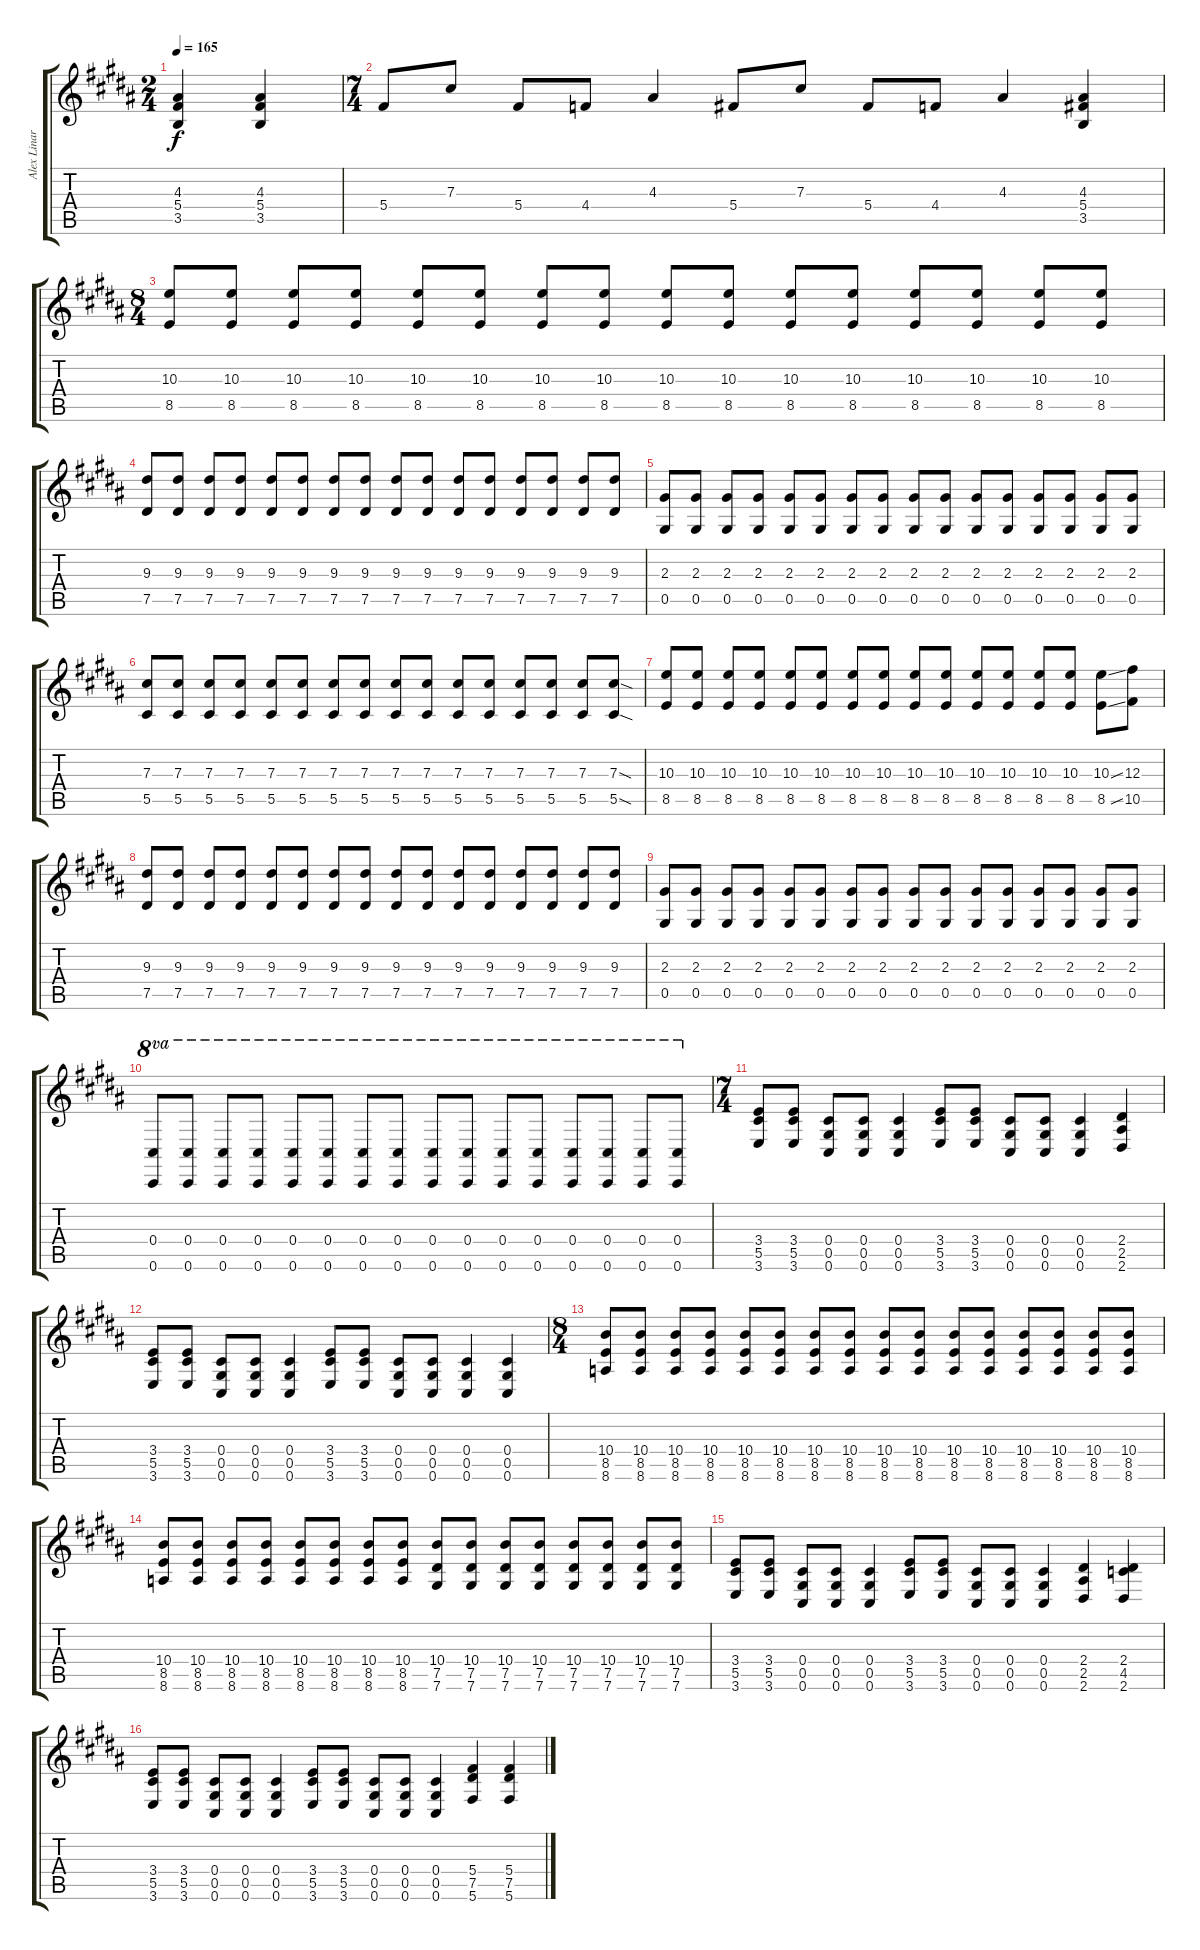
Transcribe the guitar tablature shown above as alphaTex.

\track ("Alex Linares" "Alex Linar") {instrument acousticguitarsteel}
\staff {score tabs}
\tuning (Eb4 Bb3 Gb3 Db3 Ab2 Db2) {hide}
\ts (2 4)
\tempo 165
\clef g2
\ks b
(4.3 5.4 3.5).4{dy f} (4.3 5.4 3.5).4 |
\ts (7 4)
5.4.8 7.3.8 5.4.8 4.4.8 4.3.4 5.4.8 7.3.8 5.4.8 4.4.8 4.3.4 (4.3 5.4 3.5).4 |
\ts (8 4)
(10.3 8.5).8 (10.3 8.5).8 (10.3 8.5).8 (10.3 8.5).8 (10.3 8.5).8 (10.3 8.5).8 (10.3 8.5).8 (10.3 8.5).8 (10.3 8.5).8 (10.3 8.5).8 (10.3 8.5).8 (10.3 8.5).8 (10.3 8.5).8 (10.3 8.5).8 (10.3 8.5).8 (10.3 8.5).8 |
(9.3 7.5).8 (9.3 7.5).8 (9.3 7.5).8 (9.3 7.5).8 (9.3 7.5).8 (9.3 7.5).8 (9.3 7.5).8 (9.3 7.5).8 (9.3 7.5).8 (9.3 7.5).8 (9.3 7.5).8 (9.3 7.5).8 (9.3 7.5).8 (9.3 7.5).8 (9.3 7.5).8 (9.3 7.5).8 |
(2.3 0.5).8 (2.3 0.5).8 (2.3 0.5).8 (2.3 0.5).8 (2.3 0.5).8 (2.3 0.5).8 (2.3 0.5).8 (2.3 0.5).8 (2.3 0.5).8 (2.3 0.5).8 (2.3 0.5).8 (2.3 0.5).8 (2.3 0.5).8 (2.3 0.5).8 (2.3 0.5).8 (2.3 0.5).8 |
(7.3 5.5).8 (7.3 5.5).8 (7.3 5.5).8 (7.3 5.5).8 (7.3 5.5).8 (7.3 5.5).8 (7.3 5.5).8 (7.3 5.5).8 (7.3 5.5).8 (7.3 5.5).8 (7.3 5.5).8 (7.3 5.5).8 (7.3 5.5).8 (7.3 5.5).8 (7.3 5.5).8 (7.3{sod} 5.5{sod}).8 |
(10.3 8.5).8 (10.3 8.5).8 (10.3 8.5).8 (10.3 8.5).8 (10.3 8.5).8 (10.3 8.5).8 (10.3 8.5).8 (10.3 8.5).8 (10.3 8.5).8 (10.3 8.5).8 (10.3 8.5).8 (10.3 8.5).8 (10.3 8.5).8 (10.3 8.5).8 (10.3{ss} 8.5{ss}).8 (12.3 10.5).8 |
(9.3 7.5).8 (9.3 7.5).8 (9.3 7.5).8 (9.3 7.5).8 (9.3 7.5).8 (9.3 7.5).8 (9.3 7.5).8 (9.3 7.5).8 (9.3 7.5).8 (9.3 7.5).8 (9.3 7.5).8 (9.3 7.5).8 (9.3 7.5).8 (9.3 7.5).8 (9.3 7.5).8 (9.3 7.5).8 |
(2.3 0.5).8 (2.3 0.5).8 (2.3 0.5).8 (2.3 0.5).8 (2.3 0.5).8 (2.3 0.5).8 (2.3 0.5).8 (2.3 0.5).8 (2.3 0.5).8 (2.3 0.5).8 (2.3 0.5).8 (2.3 0.5).8 (2.3 0.5).8 (2.3 0.5).8 (2.3 0.5).8 (2.3 0.5).8 |
(0.4 0.6).8{ot 8va} (0.4 0.6).8{ot 8va} (0.4 0.6).8{ot 8va} (0.4 0.6).8{ot 8va} (0.4 0.6).8{ot 8va} (0.4 0.6).8{ot 8va} (0.4 0.6).8{ot 8va} (0.4 0.6).8{ot 8va} (0.4 0.6).8{ot 8va} (0.4 0.6).8{ot 8va} (0.4 0.6).8{ot 8va} (0.4 0.6).8{ot 8va} (0.4 0.6).8{ot 8va} (0.4 0.6).8{ot 8va} (0.4 0.6).8{ot 8va} (0.4 0.6).8{ot 8va} |
\ts (7 4)
(3.4 5.5 3.6).8 (3.4 5.5 3.6).8 (0.4 0.5 0.6).8 (0.4 0.5 0.6).8 (0.4 0.5 0.6).4 (3.4 5.5 3.6).8 (3.4 5.5 3.6).8 (0.4 0.5 0.6).8 (0.4 0.5 0.6).8 (0.4 0.5 0.6).4 (2.4 2.5 2.6).4 |
(3.4 5.5 3.6).8 (3.4 5.5 3.6).8 (0.4 0.5 0.6).8 (0.4 0.5 0.6).8 (0.4 0.5 0.6).4 (3.4 5.5 3.6).8 (3.4 5.5 3.6).8 (0.4 0.5 0.6).8 (0.4 0.5 0.6).8 (0.4 0.5 0.6).4 (0.4 0.5 0.6).4 |
\ts (8 4)
(10.4 8.5 8.6).8 (10.4 8.5 8.6).8 (10.4 8.5 8.6).8 (10.4 8.5 8.6).8 (10.4 8.5 8.6).8 (10.4 8.5 8.6).8 (10.4 8.5 8.6).8 (10.4 8.5 8.6).8 (10.4 8.5 8.6).8 (10.4 8.5 8.6).8 (10.4 8.5 8.6).8 (10.4 8.5 8.6).8 (10.4 8.5 8.6).8 (10.4 8.5 8.6).8 (10.4 8.5 8.6).8 (10.4 8.5 8.6).8 |
(10.4 8.5 8.6).8 (10.4 8.5 8.6).8 (10.4 8.5 8.6).8 (10.4 8.5 8.6).8 (10.4 8.5 8.6).8 (10.4 8.5 8.6).8 (10.4 8.5 8.6).8 (10.4 8.5 8.6).8 (10.4 7.5 7.6).8 (10.4 7.5 7.6).8 (10.4 7.5 7.6).8 (10.4 7.5 7.6).8 (10.4 7.5 7.6).8 (10.4 7.5 7.6).8 (10.4 7.5 7.6).8 (10.4 7.5 7.6).8 |
(3.4 5.5 3.6).8 (3.4 5.5 3.6).8 (0.4 0.5 0.6).8 (0.4 0.5 0.6).8 (0.4 0.5 0.6).4 (3.4 5.5 3.6).8 (3.4 5.5 3.6).8 (0.4 0.5 0.6).8 (0.4 0.5 0.6).8 (0.4 0.5 0.6).4 (2.4 2.5 2.6).4 (2.4 4.5 2.6).4 |
(3.4 5.5 3.6).8 (3.4 5.5 3.6).8 (0.4 0.5 0.6).8 (0.4 0.5 0.6).8 (0.4 0.5 0.6).4 (3.4 5.5 3.6).8 (3.4 5.5 3.6).8 (0.4 0.5 0.6).8 (0.4 0.5 0.6).8 (0.4 0.5 0.6).4 (5.4 7.5 5.6).4 (5.4 7.5 5.6).4
